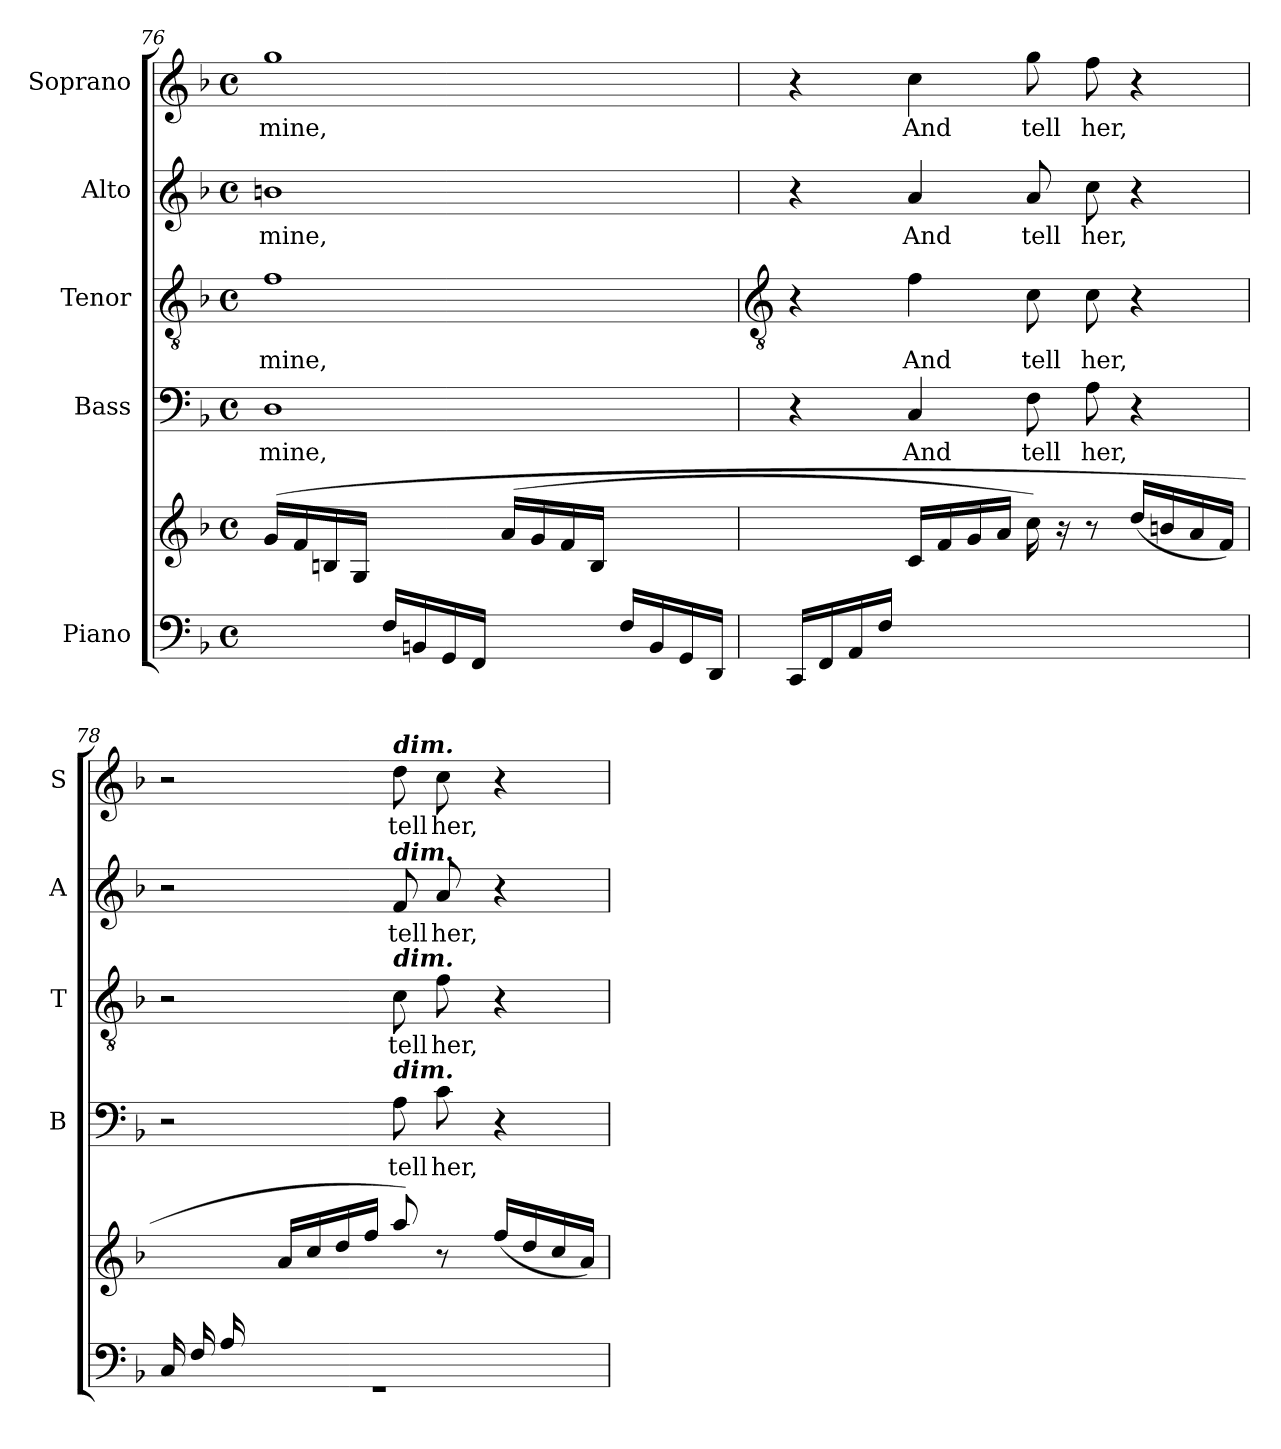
**kern	**kern	**kern	**text	**kern	**text	**kern	**text	**kern	**text
*part5	*part5	*part4	*part4	*part3	*part3	*part2	*part2	*part1	*part1
*staff6	*staff5	*staff4	*staff4	*staff3	*staff3	*staff2	*staff2	*staff1	*staff1
*I"Piano	*	*I"Bass	*	*I"Tenor	*	*I"Alto	*	*I"Soprano	*
*	*	*I'B	*	*I'T	*	*I'A	*	*I'S	*
*clefF4	*clefG2	*clefF4	*	*clefGv2	*	*clefG2	*	*clefG2	*
*k[b-]	*k[b-]	*k[b-]	*	*k[b-]	*	*k[b-]	*	*k[b-]	*
*F:	*F:	*F:	*	*F:	*	*F:	*	*F:	*
*M4/4	*M4/4	*M4/4	*	*M4/4	*	*M4/4	*	*M4/4	*
*met(c)	*met(c)	*met(c)	*	*met(c)	*	*met(c)	*	*met(c)	*
=76	=76	=76	=76	=76	=76	=76	=76	=76	=76
*^	*	*	*	*	*	*	*	*	*
!	!	!	!	!LO:LY:b	!	!LO:LY:b	!	!LO:LY:b	!	!LO:LY:b
4ryy	1ryy	(<16gLL	1D	mine,	1f	mine,	1bn	mine,	1gg	mine,
.	.	16f	.	.	.	.	.	.	.	.
.	.	16Bn	.	.	.	.	.	.	.	.
.	.	16GJJ	.	.	.	.	.	.	.	.
16FLL	.	4ryy	.	.	.	.	.	.	.	.
16BBn	.	.	.	.	.	.	.	.	.	.
16GG	.	.	.	.	.	.	.	.	.	.
16FFJJ)	.	.	.	.	.	.	.	.	.	.
4ryy	.	(<16aLL	.	.	.	.	.	.	.	.
.	.	16g	.	.	.	.	.	.	.	.
.	.	16f	.	.	.	.	.	.	.	.
.	.	16BJJ	.	.	.	.	.	.	.	.
16FLL	.	4ryy	.	.	.	.	.	.	.	.
16BB	.	.	.	.	.	.	.	.	.	.
16GG	.	.	.	.	.	.	.	.	.	.
16DDJJ)	.	.	.	.	.	.	.	.	.	.
!!LO:LB:g=z
=77	=77	=77	=77	=77	=77	=77	=77	=77	=77	=77
*	*	*	*	*	*clefGv2	*	*	*	*	*
(<16CCLL	1ryy	4ryy	4r	.	4r	.	4r	.	4r	.
16FF	.	.	.	.	.	.	.	.	.	.
16AA	.	.	.	.	.	.	.	.	.	.
16FJJ	.	.	.	.	.	.	.	.	.	.
!	!	!	!	!LO:LY:b	!	!LO:LY:b	!	!LO:LY:b	!	!LO:LY:b
2.ryy	.	16cLL	4C	And	4f	And	4a	And	4cc	And
.	.	16f	.	.	.	.	.	.	.	.
.	.	16g	.	.	.	.	.	.	.	.
.	.	16aJJ	.	.	.	.	.	.	.	.
!	!	!	!	!LO:LY:b	!	!LO:LY:b	!	!LO:LY:b	!	!LO:LY:b
.	.	16cc)	8F	tell	8c	tell	8a	tell	8gg	tell
.	.	16r	.	.	.	.	.	.	.	.
!	!	!	!	!LO:LY:b	!	!LO:LY:b	!	!LO:LY:b	!	!LO:LY:b
.	.	8r	8A	her,	8c	her,	8cc	her,	8ff	her,
.	.	(<16ddLL	4r	.	4r	.	4r	.	4r	.
.	.	16bn	.	.	.	.	.	.	.	.
.	.	16a	.	.	.	.	.	.	.	.
.	.	16fJJ)	.	.	.	.	.	.	.	.
=78	=78	=78	=78	=78	=78	=78	=78	=78	=78	=78
(>16CLL	1r	8.ryy	2r	.	2r	.	2r	.	2r	.
16F	.	.	.	.	.	.	.	.	.	.
16A	.	.	.	.	.	.	.	.	.	.
2ryy	.	16fJJ	.	.	.	.	.	.	.	.
.	.	16a/LL	.	.	.	.	.	.	.	.
.	.	16cc/	.	.	.	.	.	.	.	.
.	.	16dd/	.	.	.	.	.	.	.	.
.	.	16ff/JJ	.	.	.	.	.	.	.	.
!	!	!	!	!	!	!	!	!	!LO:TX:a:Bi:t=dim.	!
!	!	!	!	!	!	!	!LO:TX:a:Bi:t=dim.	!	!	!
!	!	!	!	!	!LO:TX:a:Bi:t=dim.	!	!	!	!	!
!	!	!	!LO:TX:a:Bi:t=dim.	!	!	!	!	!	!	!
!	!	!	!	!LO:LY:b	!	!LO:LY:b	!	!LO:LY:b	!	!LO:LY:b
.	.	8aa/)	8A	tell	8c	tell	8f	tell	8dd	tell
!	!	!	!	!LO:LY:b	!	!LO:LY:b	!	!LO:LY:b	!	!LO:LY:b
.	.	8r	8c	her,	8f	her,	8a	her,	8cc	her,
4ryy	.	.	.	.	.	.	.	.	.	.
.	.	(<16ff/LL	4r	.	4r	.	4r	.	4r	.
.	.	16dd/	.	.	.	.	.	.	.	.
.	.	16cc/	.	.	.	.	.	.	.	.
16ryy	.	16aJJ)	.	.	.	.	.	.	.	.
*v	*v	*	*	*	*	*	*	*	*	*
=	=	=	=	=	=	=	=	=	=
*-	*-	*-	*-	*-	*-	*-	*-	*-	*-
